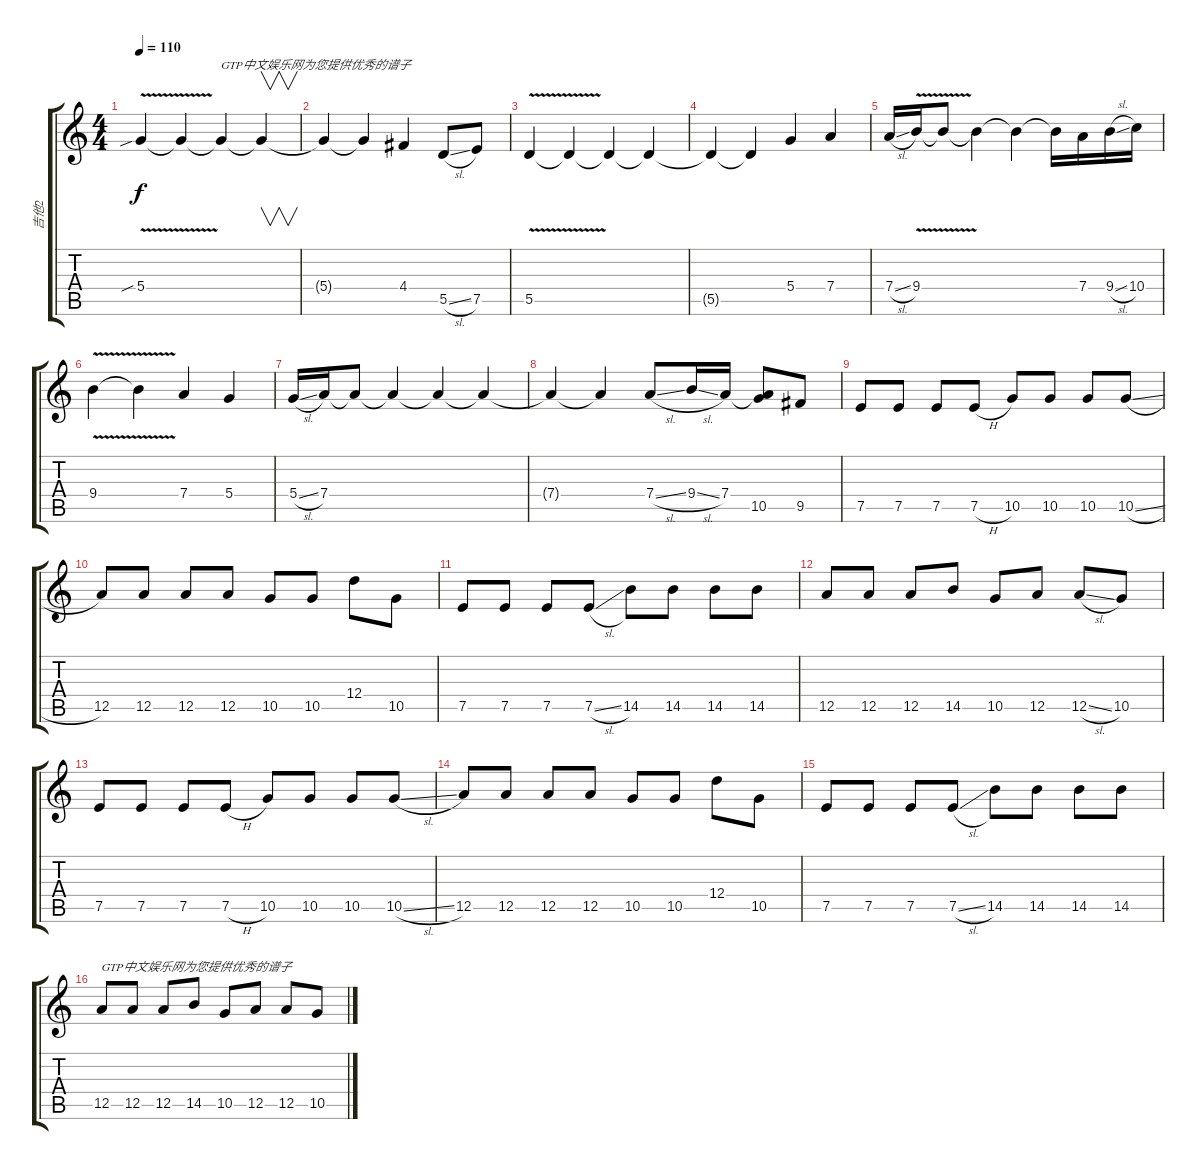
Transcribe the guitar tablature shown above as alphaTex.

\track ("吉他2" "吉他2") {instrument distortionguitar}
\staff {score tabs}
\tuning (E4 B3 G3 D3 A2 E2) {hide}
\ts (4 4)
\tempo 110
\clef g2
\ks c
5.4{v sib}.4{dy f volume 16 instrument distortionguitar} 5.4{t}.4 5.4{t}.4{txt "GTP中文娱乐网为您提供优秀的谱子"} 5.4{t}.4{v} |
5.4{t}.4 5.4{t}.4 4.4.4 5.5{sl}.8 7.5.8 |
5.5{v}.4 5.5{t}.4 5.5{t}.4 5.5{t}.4 |
5.5{t}.4 5.5{t}.4 5.4.4 7.4.4 |
7.4{sl}.16 9.4{v}.16 9.4{t}.8 9.4{t}.4 9.4{t}.4 9.4{t}.16 7.4.16 9.4{sl}.16 10.4.16 |
9.4{v}.4 9.4{t}.4 7.4.4 5.4.4 |
5.4{sl}.16 7.4.16 7.4{t}.8 7.4{t}.4 7.4{t}.4 7.4{t}.4 |
7.4{t}.4 7.4{t}.4 7.4{sl}.8 9.4{sl}.16 7.4.16 (7.4{t} 10.5).8 9.5.8 |
7.5.8 7.5.8 7.5.8 7.5{h}.8 10.5.8 10.5.8 10.5.8 10.5{sl}.8 |
12.5.8 12.5.8 12.5.8 12.5.8 10.5.8 10.5.8 12.4.8 10.5.8 |
7.5.8 7.5.8 7.5.8 7.5{sl}.8 14.5.8 14.5.8 14.5.8 14.5.8 |
12.5.8 12.5.8 12.5.8 14.5.8 10.5.8 12.5.8 12.5{sl}.8 10.5.8 |
7.5.8 7.5.8 7.5.8 7.5{h}.8 10.5.8 10.5.8 10.5.8 10.5{sl}.8 |
12.5.8 12.5.8 12.5.8 12.5.8 10.5.8 10.5.8 12.4.8 10.5.8 |
7.5.8 7.5.8 7.5.8 7.5{sl}.8 14.5.8 14.5.8 14.5.8 14.5.8 |
12.5.8{txt "GTP中文娱乐网为您提供优秀的谱子"} 12.5.8 12.5.8 14.5.8 10.5.8 12.5.8 12.5.8 10.5.8
